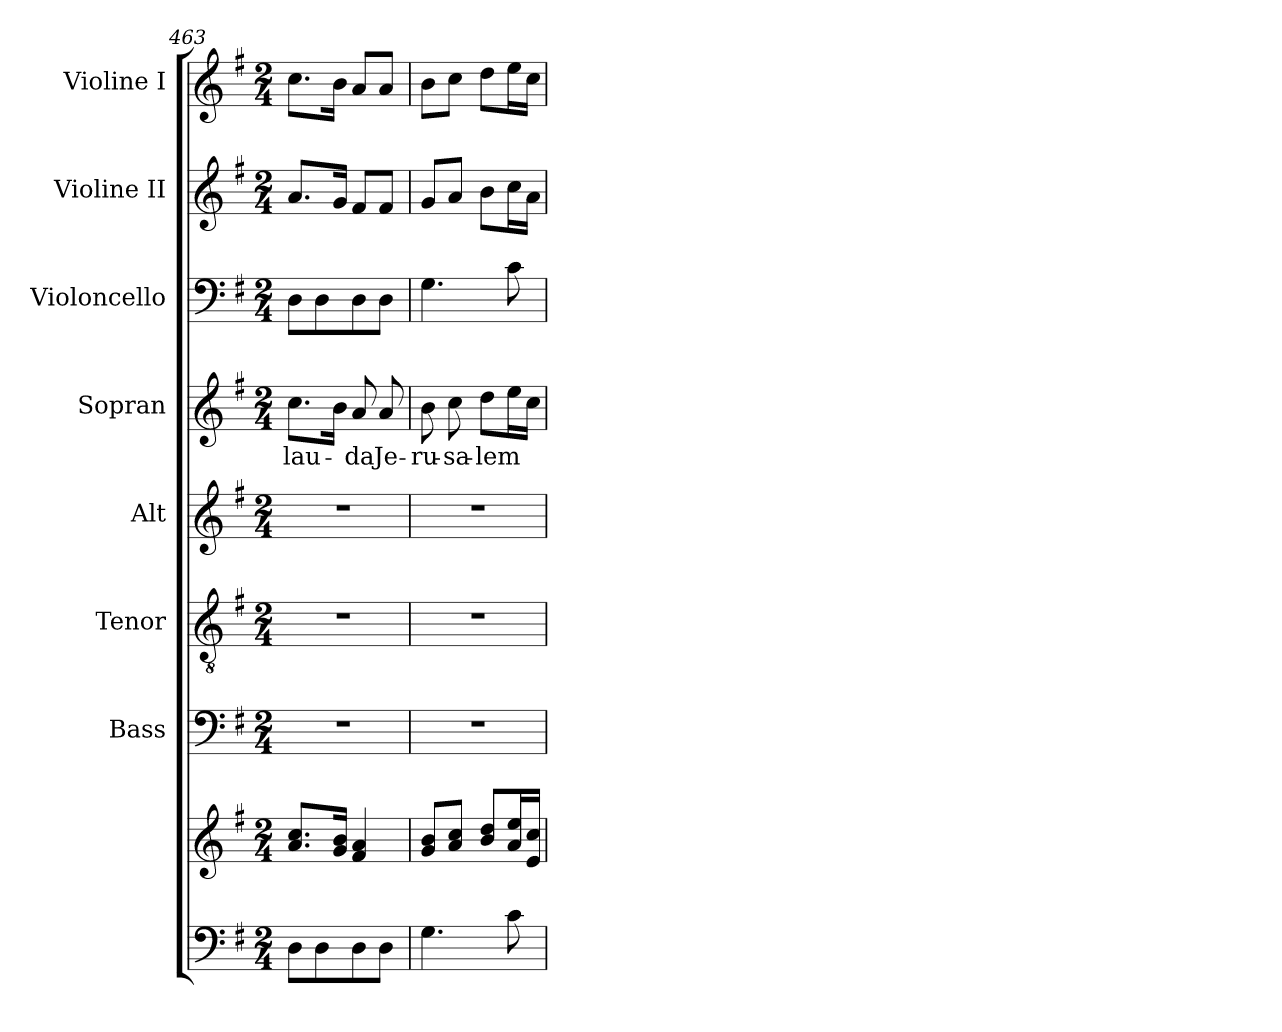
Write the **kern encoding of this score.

**kern	**kern	**kern	**kern	**kern	**kern	**text	**kern	**kern	**kern
*part8	*part8	*part7	*part6	*part5	*part4	*part4	*part3	*part2	*part1
*staff9	*staff8	*staff7	*staff6	*staff5	*staff4	*staff4	*staff3	*staff2	*staff1
*	*	*I"Bass	*I"Tenor	*I"Alt	*I"Sopran	*	*I"Violoncello	*I"Violine II	*I"Violine I
*	*	*I'B.	*I'T.	*I'A.	*I'S.	*	*I'Vc.	*I'Vl. II	*I'Vl. I
*clefF4	*clefG2	*clefF4	*clefGv2	*clefG2	*clefG2	*	*clefF4	*clefG2	*clefG2
*	*	*	*	*	*	*	*ITrd7c12	*	*
*k[f#]	*k[f#]	*k[f#]	*k[f#]	*k[f#]	*k[f#]	*	*k[f#]	*k[f#]	*k[f#]
*G:	*G:	*G:	*G:	*G:	*G:	*	*G:	*G:	*G:
*M2/4	*M2/4	*M2/4	*M2/4	*M2/4	*M2/4	*	*M2/4	*M2/4	*M2/4
=463	=463	=463	=463	=463	=463	=463	=463	=463	=463
!	!	!	!	!	!	!LO:LY:b	!	!	!
8D\L	8.a/ 8.cc/L	2r	2r	2r	8.cc\L	lau-	8DD\L	8.a/L	8.cc\L
8D\	.	.	.	.	.	.	8DD\	.	.
.	16g/ 16b/Jk	.	.	.	16b\Jk	.	.	16g/Jk	16b\Jk
!	!	!	!	!	!	!LO:LY:b	!	!	!
8D\	4f#/ 4a/	.	.	.	8a/	-da	8DD\	8f#/L	8a/L
!	!	!	!	!	!	!LO:LY:b	!	!	!
8D\J	.	.	.	.	8a/	Je-	8DD\J	8f#/J	8a/J
=464	=464	=464	=464	=464	=464	=464	=464	=464	=464
!	!	!	!	!	!	!LO:LY:b	!	!	!
4.G\	8g/ 8b/L	2r	2r	2r	8b\	-ru-	4.GG\	8g/L	8b\L
!	!	!	!	!	!	!LO:LY:b	!	!	!
.	8a/ 8cc/J	.	.	.	8cc\	-sa-	.	8a/J	8cc\J
!	!	!	!	!	!	!LO:LY:b	!	!	!
.	8b/ 8dd/L	.	.	.	8dd\L	-lem	.	8b\L	8dd\L
8c\	16a/ 16ee/L	.	.	.	16ee\L	.	8C\	16cc\L	16ee\L
.	16e/ 16cc/JJ	.	.	.	16cc\JJ	.	.	16a\JJ	16cc\JJ
=	=	=	=	=	=	=	=	=	=
*-	*-	*-	*-	*-	*-	*-	*-	*-	*-
